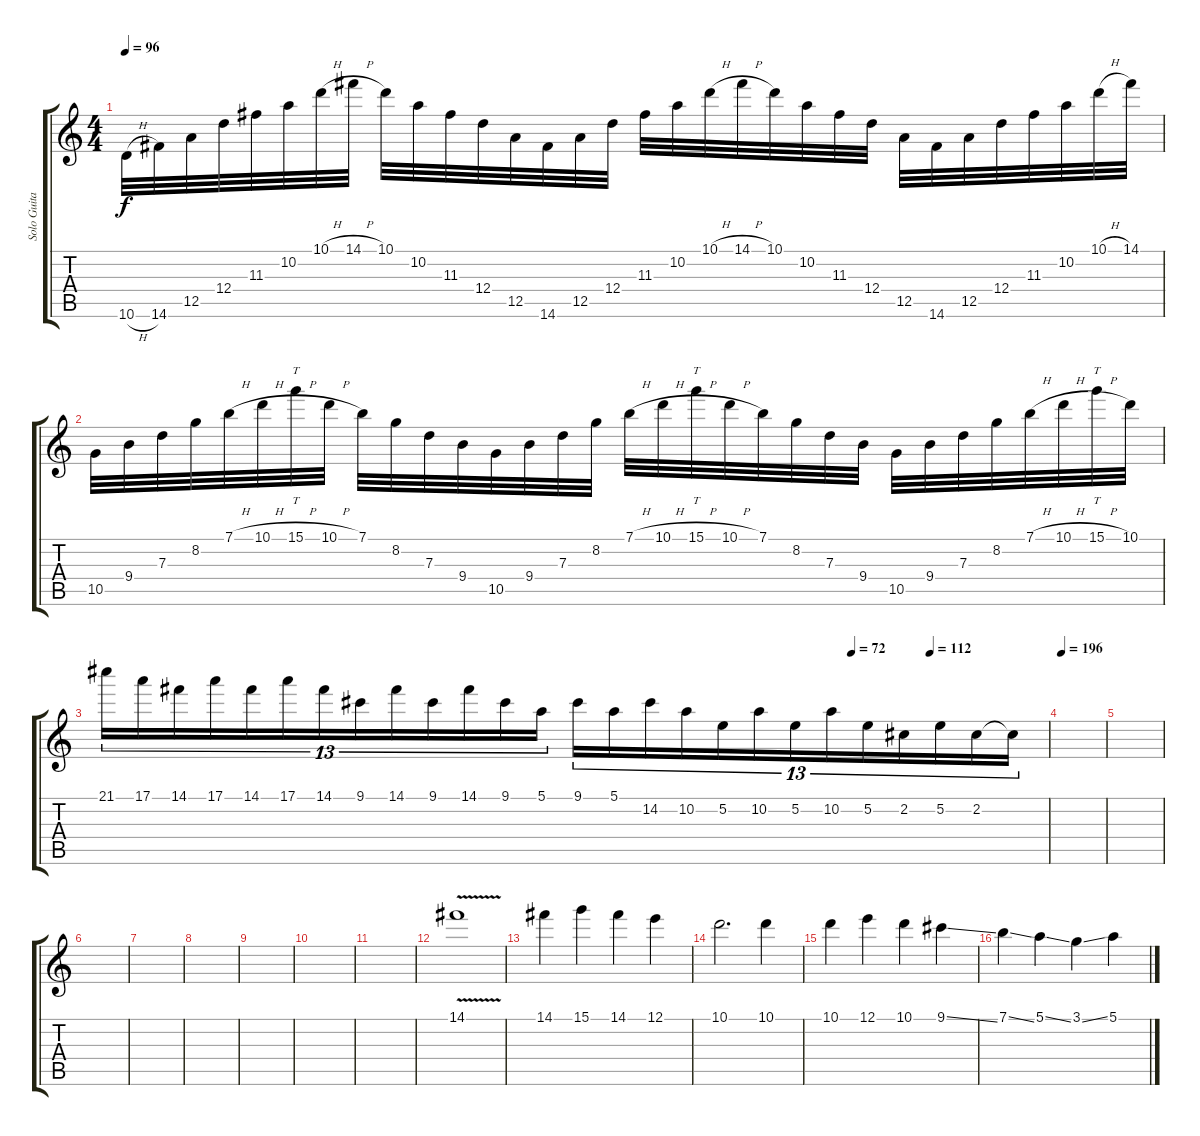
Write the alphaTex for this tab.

\track ("Solo Guitar(R)" "Solo Guita") {instrument distortionguitar}
\staff {score tabs}
\tuning (E4 B3 G3 D3 A2 E2) {hide}
\ts (4 4)
\tempo 96
\clef g2
\ks c
10.6{h}.32{dy f} 14.6.32 12.5.32 12.4.32 11.3.32 10.2.32 10.1{h}.32 14.1{h}.32 10.1.32 10.2.32 11.3.32 12.4.32 12.5.32 14.6.32 12.5.32 12.4.32 11.3.32 10.2.32 10.1{h}.32 14.1{h}.32 10.1.32 10.2.32 11.3.32 12.4.32 12.5.32 14.6.32 12.5.32 12.4.32 11.3.32 10.2.32 10.1{h}.32 14.1.32 |
10.5.32 9.4.32 7.3.32 8.2.32 7.1{h}.32 10.1{h}.32 15.1{h}.32{tt} 10.1{h}.32 7.1.32 8.2.32 7.3.32 9.4.32 10.5.32 9.4.32 7.3.32 8.2.32 7.1{h}.32 10.1{h}.32 15.1{h}.32{tt} 10.1{h}.32 7.1.32 8.2.32 7.3.32 9.4.32 10.5.32 9.4.32 7.3.32 8.2.32 7.1{h}.32 10.1{h}.32 15.1{h}.32{tt} 10.1.32 |
\tempo (72 0.7916666666666666)
\tempo (112 0.875)
21.1.16{tu (13 8)} 17.1.16{tu (13 8)} 14.1.16{tu (13 8)} 17.1.16{tu (13 8)} 14.1.16{tu (13 8)} 17.1.16{tu (13 8)} 14.1.16{tu (13 8)} 9.1.16{tu (13 8)} 14.1.16{tu (13 8)} 9.1.16{tu (13 8)} 14.1.16{tu (13 8)} 9.1.16{tu (13 8)} 5.1.16{tu (13 8)} 9.1.16{tu (13 8)} 5.1.16{tu (13 8)} 14.2.16{tu (13 8)} 10.2.16{tu (13 8)} 5.2.16{tu (13 8)} 10.2.16{tu (13 8)} 5.2.16{tu (13 8)} 10.2.16{tu (13 8)} 5.2.16{tu (13 8)} 2.2.16{tu (13 8)} 5.2.16{tu (13 8)} 2.2.16{tu (13 8)} 2.2{t}.16{tu (13 8)} |
\tempo 196
|
|
|
|
|
|
|
|
14.1{v}.1 |
14.1.4 15.1.4 14.1.4 12.1.4 |
10.1.2{d} 10.1.4 |
10.1.4 12.1.4 10.1.4 9.1{ss}.4 |
7.1{ss}.4 5.1{ss}.4 3.1{ss}.4 5.1.4
